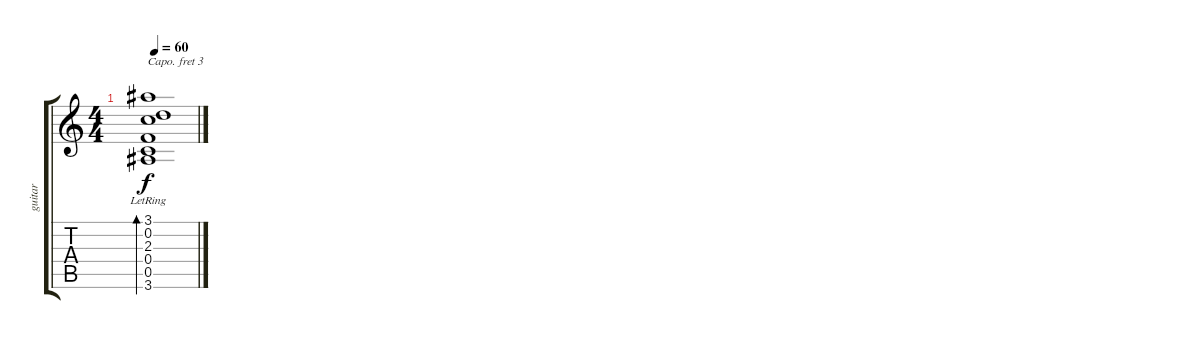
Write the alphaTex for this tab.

\track ("guitar" "guitar") {instrument acousticguitarnylon}
\staff {score tabs}
\capo 3
\tuning (E4 B3 G3 D3 A2 E2) {hide}
\ts (4 4)
\tempo 60
\clef g2
\ks c
(3.1{lr} 0.2{lr} 2.3{lr} 0.4{lr} 0.5{lr} 3.6{lr}).1{bd 480 dy f}
